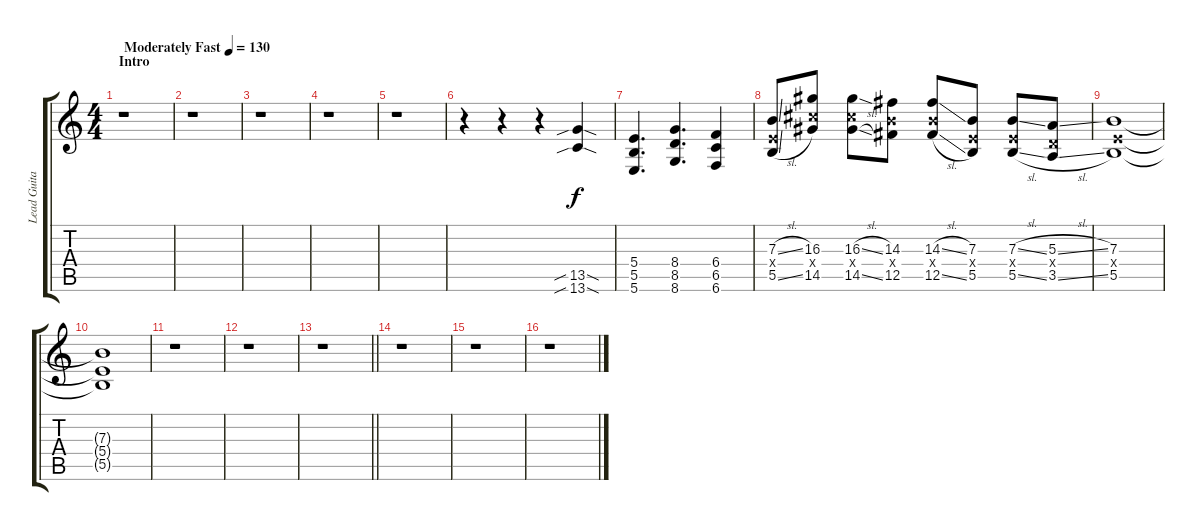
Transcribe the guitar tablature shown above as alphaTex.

\track ("Lead Guitar" "Lead Guita") {instrument distortionguitar}
\staff {score tabs}
\tuning (Db4 Ab3 E3 B2 Gb2 B1) {hide}
\ts (4 4)
\section ("" "Intro")
\tempo (130 "Moderately Fast")
\clef g2
\ks c
r.1{dy f instrument distortionguitar} |
r.1 |
r.1 |
r.1 |
r.1 |
r.4 r.4 r.4 (13.5{sib sod} 13.6{sib sod}).4 |
(5.4 5.5 5.6).4{d} (8.4 8.5 8.6).4{d} (6.4 6.5 6.6).4 |
(7.3{sl} 5.4{x} 5.5{sl}).8 (16.3 14.4{x} 14.5).8 (16.3{sl} 14.4{x} 14.5{sl}).8 (14.3 12.4{x} 12.5).8 (14.3{sl} 12.4{x} 12.5{sl}).8 (7.3 5.4{x} 5.5).8 (7.3{sl} 5.4{x} 5.5{sl}).8 (5.3{sl} 3.4{x} 3.5{sl}).8 |
(7.3 5.4{x} 5.5).1{volume 0} |
(7.3{t} 5.4{t} 5.5{t}).1 |
r.1 |
r.1 |
\barLineRight lightlight
r.1 |
r.1 |
r.1 |
r.1
